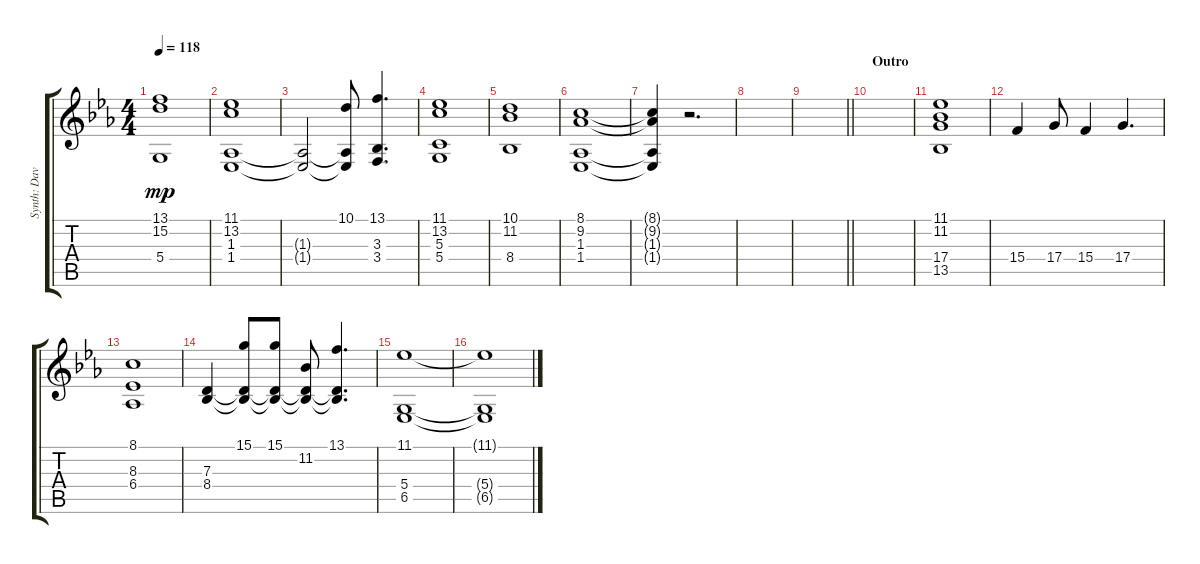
\track ("Synth: David" "Synth: Dav") {instrument stringensemble1}
\staff {score tabs}
\tuning (E4 B3 G3 D3 A2 E2) {hide}
\ts (4 4)
\tempo 118
\clef g2
\ks eb
(13.1 15.2 5.4{t}).1{dy mp} |
(11.1 13.2 1.3 1.4).1 |
(1.3{t} 1.4{t}).2 (10.1 1.3{t} 1.4{t}).8 (13.1 3.3 3.4).4{d} |
(11.1 13.2 5.3 5.4).1 |
(10.1 11.2 8.4).1 |
(8.1 9.2 1.3 1.4).1 |
(8.1{t} 9.2{t} 1.3{t} 1.4{t}).4 r.2{d} |
|
\barLineRight lightlight
|
\section ("" "Outro")
|
(11.1 11.2 17.4 13.5).1 |
15.4.4 17.4.8 15.4.4 17.4.4{d} |
(8.1 8.3 6.4).1 |
(7.3 8.4).4 (15.1 7.3{t} 8.4{t}).8 (15.1 7.3{t} 8.4{t}).8 (11.2 7.3{t} 8.4{t}).8 (13.1 7.3{t} 8.4{t}).4{d} |
(11.1 5.4 6.5).1 |
(11.1{t} 5.4{t} 6.5{t}).1
